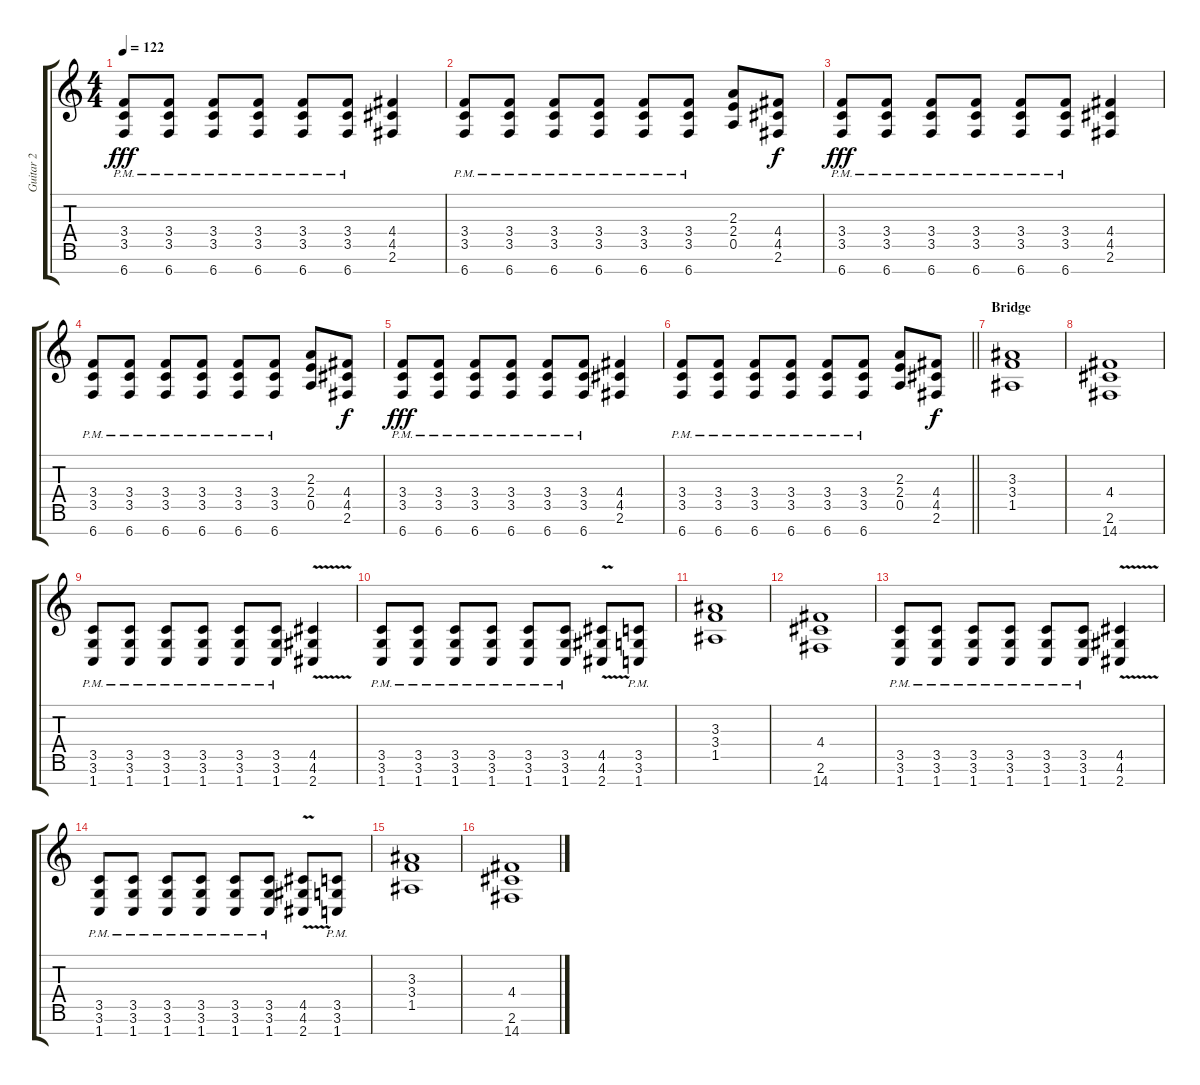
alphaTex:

\track ("Guitar 2" "Guitar 2") {instrument distortionguitar}
\staff {score tabs}
\tuning (E4 B3 G3 D3 A2 E2 B1) {hide}
\ts (4 4)
\tempo 122
\clef g2
\ks c
(3.4{pm} 3.5{pm} 6.7{pm}).8{dy fff} (3.4{pm} 3.5{pm} 6.7{pm}).8 (3.4{pm} 3.5{pm} 6.7{pm}).8 (3.4{pm} 3.5{pm} 6.7{pm}).8 (3.4{pm} 3.5{pm} 6.7{pm}).8 (3.4{pm} 3.5{pm} 6.7{pm}).8 (4.4 4.5 2.6).4 |
(3.4{pm} 3.5{pm} 6.7{pm}).8 (3.4{pm} 3.5{pm} 6.7{pm}).8 (3.4{pm} 3.5{pm} 6.7{pm}).8 (3.4{pm} 3.5{pm} 6.7{pm}).8 (3.4{pm} 3.5{pm} 6.7{pm}).8 (3.4{pm} 3.5{pm} 6.7{pm}).8 (2.3 2.4 0.5).8 (4.4 4.5 2.6).8{dy f} |
(3.4{pm} 3.5{pm} 6.7{pm}).8{dy fff} (3.4{pm} 3.5{pm} 6.7{pm}).8 (3.4{pm} 3.5{pm} 6.7{pm}).8 (3.4{pm} 3.5{pm} 6.7{pm}).8 (3.4{pm} 3.5{pm} 6.7{pm}).8 (3.4{pm} 3.5{pm} 6.7{pm}).8 (4.4 4.5 2.6).4 |
(3.4{pm} 3.5{pm} 6.7{pm}).8 (3.4{pm} 3.5{pm} 6.7{pm}).8 (3.4{pm} 3.5{pm} 6.7{pm}).8 (3.4{pm} 3.5{pm} 6.7{pm}).8 (3.4{pm} 3.5{pm} 6.7{pm}).8 (3.4{pm} 3.5{pm} 6.7{pm}).8 (2.3 2.4 0.5).8 (4.4 4.5 2.6).8{dy f} |
(3.4{pm} 3.5{pm} 6.7{pm}).8{dy fff} (3.4{pm} 3.5{pm} 6.7{pm}).8 (3.4{pm} 3.5{pm} 6.7{pm}).8 (3.4{pm} 3.5{pm} 6.7{pm}).8 (3.4{pm} 3.5{pm} 6.7{pm}).8 (3.4{pm} 3.5{pm} 6.7{pm}).8 (4.4 4.5 2.6).4 |
\barLineRight lightlight
(3.4{pm} 3.5{pm} 6.7{pm}).8 (3.4{pm} 3.5{pm} 6.7{pm}).8 (3.4{pm} 3.5{pm} 6.7{pm}).8 (3.4{pm} 3.5{pm} 6.7{pm}).8 (3.4{pm} 3.5{pm} 6.7{pm}).8 (3.4{pm} 3.5{pm} 6.7{pm}).8 (2.3 2.4 0.5).8 (4.4 4.5 2.6).8{dy f} |
\section ("" "Bridge")
(3.3 3.4 1.5).1 |
(4.4 2.6 14.7).1 |
(3.5{pm} 3.6{pm} 1.7{pm}).8 (3.5{pm} 3.6{pm} 1.7{pm}).8 (3.5{pm} 3.6{pm} 1.7{pm}).8 (3.5{pm} 3.6{pm} 1.7{pm}).8 (3.5{pm} 3.6{pm} 1.7{pm}).8 (3.5{pm} 3.6{pm} 1.7{pm}).8 (4.5{v} 4.6{v} 2.7{v}).4 |
(3.5{pm} 3.6{pm} 1.7{pm}).8 (3.5{pm} 3.6{pm} 1.7{pm}).8 (3.5{pm} 3.6{pm} 1.7{pm}).8 (3.5{pm} 3.6{pm} 1.7{pm}).8 (3.5{pm} 3.6{pm} 1.7{pm}).8 (3.5{pm} 3.6{pm} 1.7{pm}).8 (4.5{v} 4.6{v} 2.7{v}).8 (3.5{pm} 3.6{pm} 1.7{pm}).8 |
(3.3 3.4 1.5).1 |
(4.4 2.6 14.7).1 |
(3.5{pm} 3.6{pm} 1.7{pm}).8 (3.5{pm} 3.6{pm} 1.7{pm}).8 (3.5{pm} 3.6{pm} 1.7{pm}).8 (3.5{pm} 3.6{pm} 1.7{pm}).8 (3.5{pm} 3.6{pm} 1.7{pm}).8 (3.5{pm} 3.6{pm} 1.7{pm}).8 (4.5{v} 4.6{v} 2.7{v}).4 |
(3.5{pm} 3.6{pm} 1.7{pm}).8 (3.5{pm} 3.6{pm} 1.7{pm}).8 (3.5{pm} 3.6{pm} 1.7{pm}).8 (3.5{pm} 3.6{pm} 1.7{pm}).8 (3.5{pm} 3.6{pm} 1.7{pm}).8 (3.5{pm} 3.6{pm} 1.7{pm}).8 (4.5{v} 4.6{v} 2.7{v}).8 (3.5{pm} 3.6{pm} 1.7{pm}).8 |
(3.3 3.4 1.5).1 |
(4.4 2.6 14.7).1
